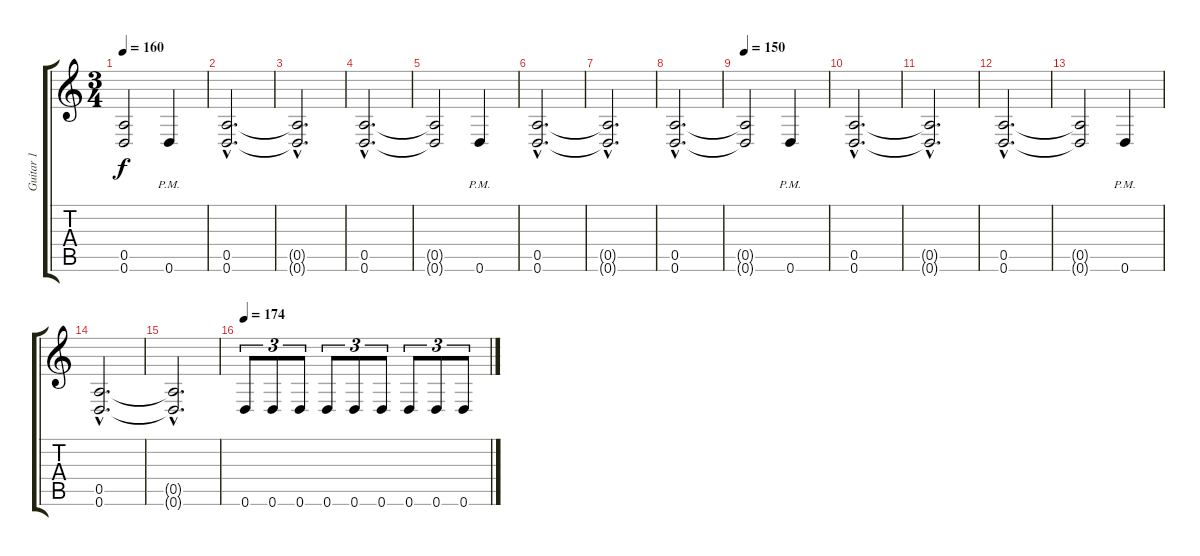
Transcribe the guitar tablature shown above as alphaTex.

\track ("Guitar 1" "Guitar 1") {instrument electricguitarjazz}
\staff {score tabs}
\tuning (E4 B3 G3 D3 A2 D2) {hide}
\ts (3 4)
\tempo 160
\clef g2
\ks c
(0.5{t} 0.6{t}).2{dy f} 0.6{pm}.4 |
(0.5{hac} 0.6{hac}).2{d} |
(0.5{hac t} 0.6{hac t}).2{d} |
(0.5{hac} 0.6{hac}).2{d} |
(0.5{t} 0.6{t}).2 0.6{pm}.4 |
(0.5{hac} 0.6{hac}).2{d} |
(0.5{hac t} 0.6{hac t}).2{d} |
(0.5{hac} 0.6{hac}).2{d} |
\tempo 150
(0.5{t} 0.6{t}).2 0.6{pm}.4 |
(0.5{hac} 0.6{hac}).2{d} |
(0.5{hac t} 0.6{hac t}).2{d} |
(0.5{hac} 0.6{hac}).2{d} |
(0.5{t} 0.6{t}).2 0.6{pm}.4 |
(0.5{hac} 0.6{hac}).2{d} |
(0.5{hac t} 0.6{hac t}).2{d} |
\tempo 174
0.6.8{tu (3 2)} 0.6.8{tu (3 2)} 0.6.8{tu (3 2)} 0.6.8{tu (3 2)} 0.6.8{tu (3 2)} 0.6.8{tu (3 2)} 0.6.8{tu (3 2)} 0.6.8{tu (3 2)} 0.6.8{tu (3 2)}
